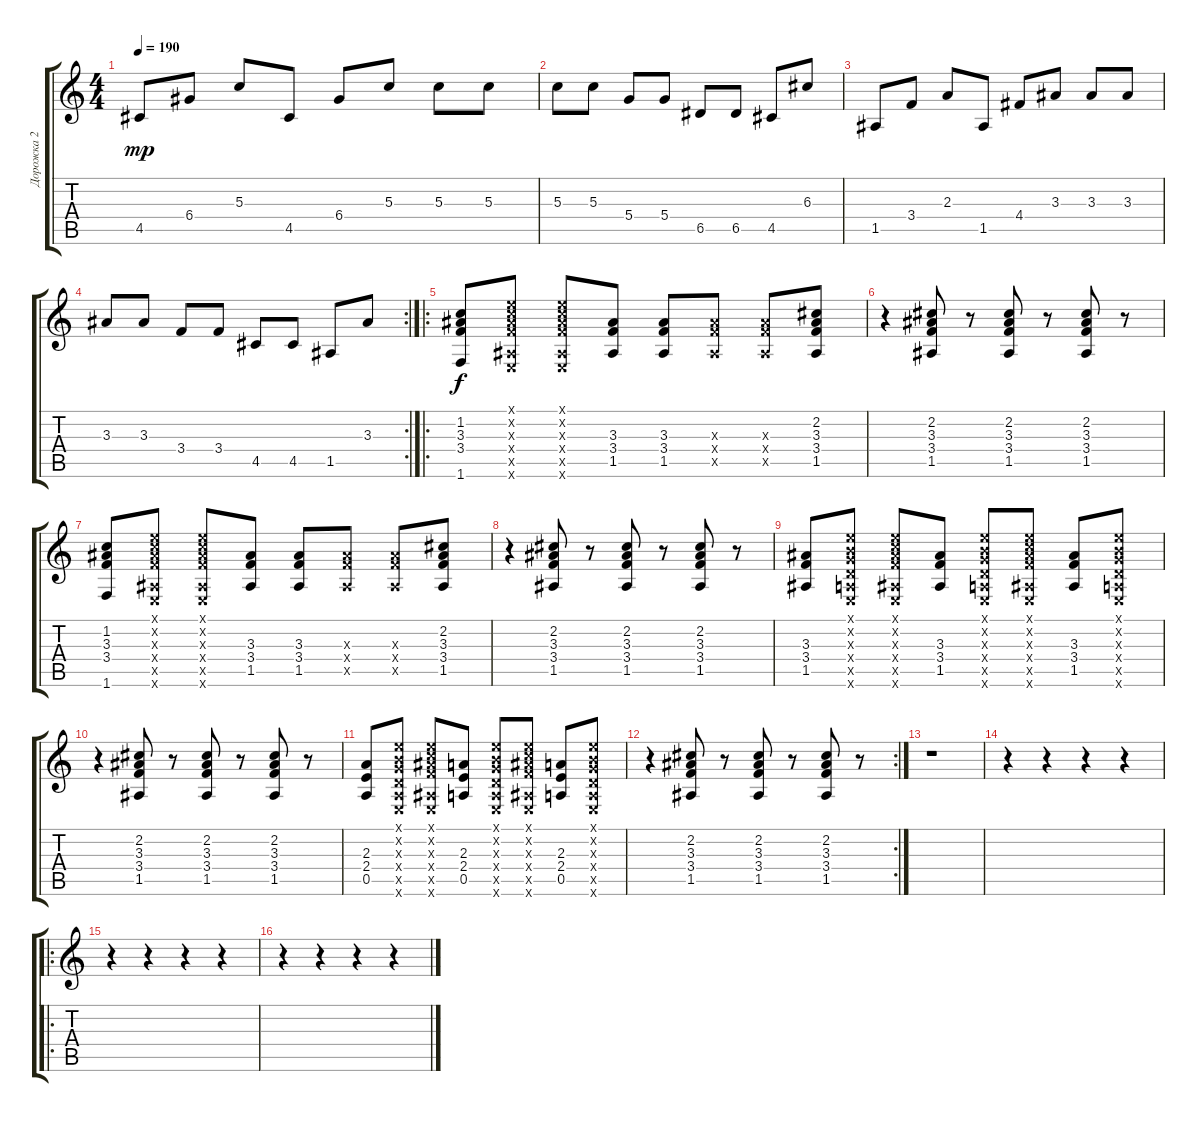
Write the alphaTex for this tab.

\track ("Дорожка 2" "Дорожка 2") {instrument distortionguitar}
\staff {score tabs}
\tuning (E4 B3 G3 D3 A2 E2) {hide}
\ts (4 4)
\tempo 190
\clef g2
\ks c
4.5.8{dy mp} 6.4.8 5.3.8 4.5.8 6.4.8 5.3.8 5.3.8 5.3.8 |
5.3.8 5.3.8 5.4.8 5.4.8 6.5.8 6.5.8 4.5.8 6.3.8 |
1.5.8 3.4.8 2.3.8 1.5.8 4.4.8 3.3.8 3.3.8 3.3.8 |
\rc 2
3.3.8 3.3.8 3.4.8 3.4.8 4.5.8 4.5.8 1.5.8 3.3.8 |
\ro
(1.2 3.3 3.4 1.6).8{dy f} (0.1{x} 1.2{x} 3.3{x} 3.4{x} 1.5{x} 0.6{x}).8 (0.1{x} 1.2{x} 3.3{x} 3.4{x} 1.5{x} 0.6{x}).8 (3.3 3.4 1.5).8 (3.3 3.4 1.5).8 (3.3{x} 3.4{x} 1.5{x}).8 (3.3{x} 3.4{x} 1.5{x}).8 (2.2 3.3 3.4 1.5).8 |
r.4 (2.2 3.3 3.4 1.5).8 r.8 (2.2 3.3 3.4 1.5).8 r.8 (2.2 3.3 3.4 1.5).8 r.8 |
(1.2 3.3 3.4 1.6).8 (0.1{x} 1.2{x} 3.3{x} 3.4{x} 1.5{x} 0.6{x}).8 (0.1{x} 1.2{x} 3.3{x} 3.4{x} 1.5{x} 0.6{x}).8 (3.3 3.4 1.5).8 (3.3 3.4 1.5).8 (3.3{x} 3.4{x} 1.5{x}).8 (3.3{x} 3.4{x} 1.5{x}).8 (2.2 3.3 3.4 1.5).8 |
r.4 (2.2 3.3 3.4 1.5).8 r.8 (2.2 3.3 3.4 1.5).8 r.8 (2.2 3.3 3.4 1.5).8 r.8 |
(3.3 3.4 1.5).8 (0.1{x} 0.2{x} 0.3{x} 0.4{x} 0.5{x} 0.6{x}).8 (0.1{x} 1.2{x} 3.3{x} 3.4{x} 1.5{x} 0.6{x}).8 (3.3 3.4 1.5).8 (0.1{x} 0.2{x} 0.3{x} 0.4{x} 0.5{x} 0.6{x}).8 (0.1{x} 1.2{x} 3.3{x} 3.4{x} 1.5{x} 0.6{x}).8 (3.3 3.4 1.5).8 (0.1{x} 0.2{x} 0.3{x} 0.4{x} 0.5{x} 0.6{x}).8 |
r.4 (2.2 3.3 3.4 1.5).8 r.8 (2.2 3.3 3.4 1.5).8 r.8 (2.2 3.3 3.4 1.5).8 r.8 |
(2.3 2.4 0.5).8 (0.1{x} 0.2{x} 0.3{x} 0.4{x} 0.5{x} 0.6{x}).8 (0.1{x} 1.2{x} 3.3{x} 3.4{x} 1.5{x} 0.6{x}).8 (2.3 2.4 0.5).8 (0.1{x} 0.2{x} 0.3{x} 0.4{x} 0.5{x} 0.6{x}).8 (0.1{x} 1.2{x} 3.3{x} 3.4{x} 1.5{x} 0.6{x}).8 (2.3 2.4 0.5).8 (0.1{x} 0.2{x} 0.3{x} 0.4{x} 0.5{x} 0.6{x}).8 |
\rc 2
r.4 (2.2 3.3 3.4 1.5).8 r.8 (2.2 3.3 3.4 1.5).8 r.8 (2.2 3.3 3.4 1.5).8 r.8 |
r.1 |
r.4 r.4 r.4 r.4 |
\ro
r.4 r.4 r.4 r.4 |
r.4 r.4 r.4 r.4
